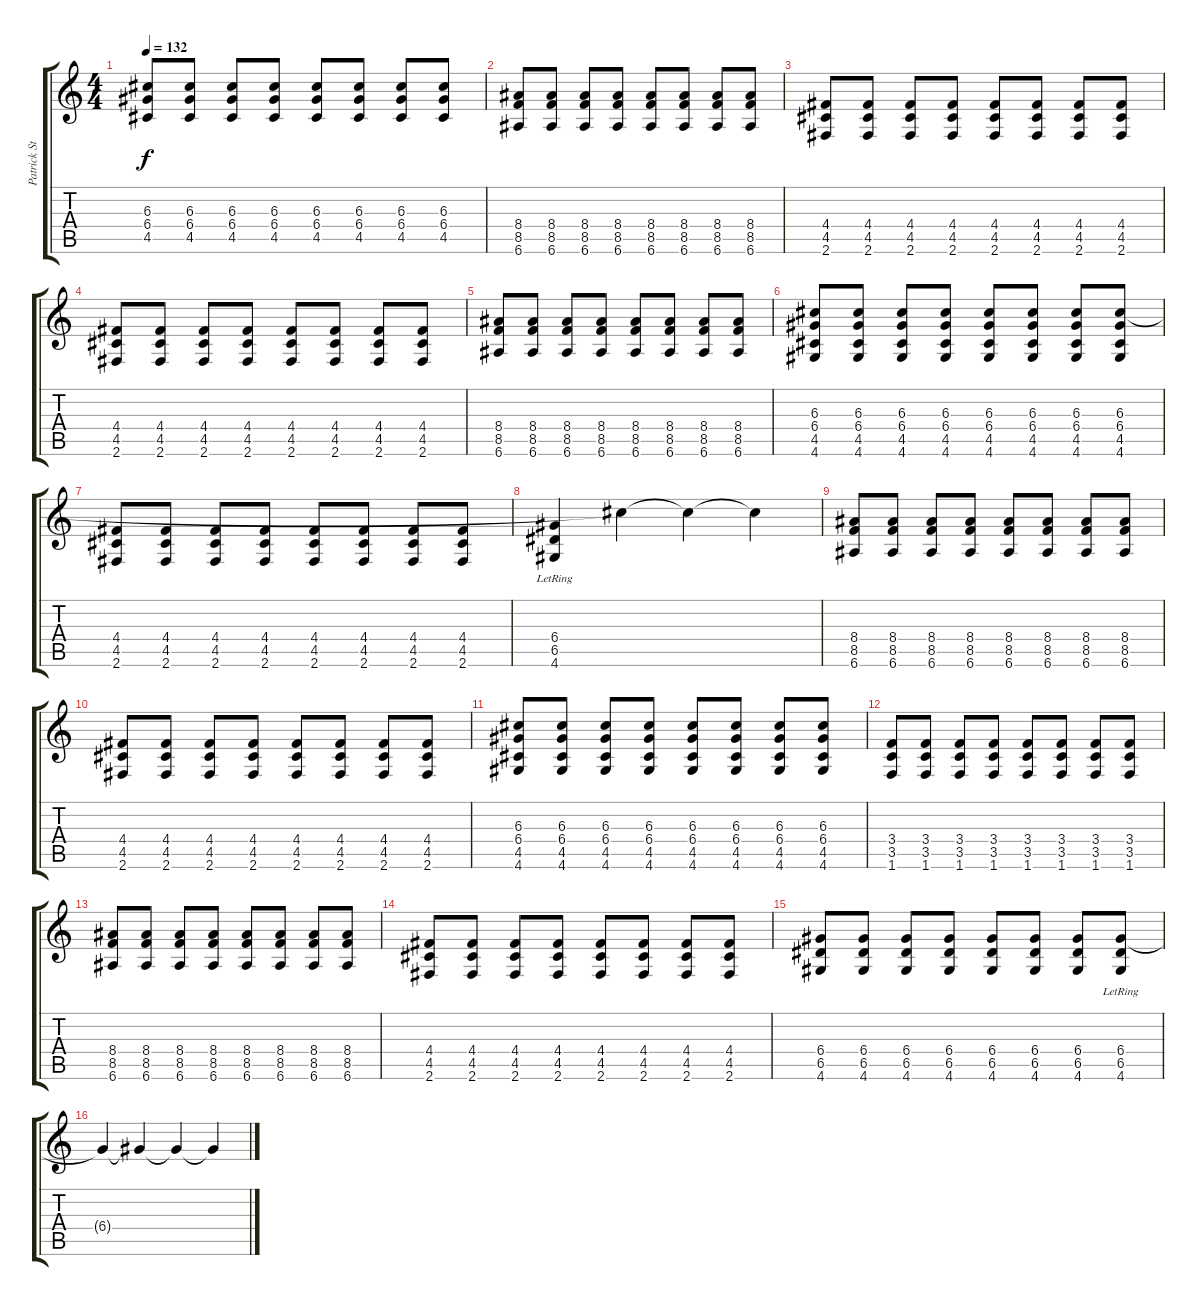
\track ("Patrick Stump" "Patrick St") {instrument distortionguitar}
\staff {score tabs}
\tuning (E4 B3 G3 D3 A2 E2) {hide}
\ts (4 4)
\tempo 132
\clef g2
\ks c
(6.3 6.4 4.5).8{dy f} (6.3 6.4 4.5).8 (6.3 6.4 4.5).8 (6.3 6.4 4.5).8 (6.3 6.4 4.5).8 (6.3 6.4 4.5).8 (6.3 6.4 4.5).8 (6.3 6.4 4.5).8 |
(8.4 8.5 6.6).8 (8.4 8.5 6.6).8 (8.4 8.5 6.6).8 (8.4 8.5 6.6).8 (8.4 8.5 6.6).8 (8.4 8.5 6.6).8 (8.4 8.5 6.6).8 (8.4 8.5 6.6).8 |
(4.4 4.5 2.6).8 (4.4 4.5 2.6).8 (4.4 4.5 2.6).8 (4.4 4.5 2.6).8 (4.4 4.5 2.6).8 (4.4 4.5 2.6).8 (4.4 4.5 2.6).8 (4.4 4.5 2.6).8 |
(4.4 4.5 2.6).8 (4.4 4.5 2.6).8 (4.4 4.5 2.6).8 (4.4 4.5 2.6).8 (4.4 4.5 2.6).8 (4.4 4.5 2.6).8 (4.4 4.5 2.6).8 (4.4 4.5 2.6).8 |
(8.4 8.5 6.6).8 (8.4 8.5 6.6).8 (8.4 8.5 6.6).8 (8.4 8.5 6.6).8 (8.4 8.5 6.6).8 (8.4 8.5 6.6).8 (8.4 8.5 6.6).8 (8.4 8.5 6.6).8 |
(6.3 6.4 4.5 4.6).8 (6.3 6.4 4.5 4.6).8 (6.3 6.4 4.5 4.6).8 (6.3 6.4 4.5 4.6).8 (6.3 6.4 4.5 4.6).8 (6.3 6.4 4.5 4.6).8 (6.3 6.4 4.5 4.6).8 (6.3 6.4 4.5 4.6).8 |
(4.4 4.5 2.6).8 (4.4 4.5 2.6).8 (4.4 4.5 2.6).8 (4.4 4.5 2.6).8 (4.4 4.5 2.6).8 (4.4 4.5 2.6).8 (4.4 4.5 2.6).8 (4.4 4.5 2.6).8 |
(6.4{lr} 6.5{lr} 4.6{lr}).4 6.3{t}.4 6.3{t}.4 6.3{t}.4 |
(8.4 8.5 6.6).8 (8.4 8.5 6.6).8 (8.4 8.5 6.6).8 (8.4 8.5 6.6).8 (8.4 8.5 6.6).8 (8.4 8.5 6.6).8 (8.4 8.5 6.6).8 (8.4 8.5 6.6).8 |
(4.4 4.5 2.6).8 (4.4 4.5 2.6).8 (4.4 4.5 2.6).8 (4.4 4.5 2.6).8 (4.4 4.5 2.6).8 (4.4 4.5 2.6).8 (4.4 4.5 2.6).8 (4.4 4.5 2.6).8 |
(6.3 6.4 4.5 4.6).8 (6.3 6.4 4.5 4.6).8 (6.3 6.4 4.5 4.6).8 (6.3 6.4 4.5 4.6).8 (6.3 6.4 4.5 4.6).8 (6.3 6.4 4.5 4.6).8 (6.3 6.4 4.5 4.6).8 (6.3 6.4 4.5 4.6).8 |
(3.4 3.5 1.6).8 (3.4 3.5 1.6).8 (3.4 3.5 1.6).8 (3.4 3.5 1.6).8 (3.4 3.5 1.6).8 (3.4 3.5 1.6).8 (3.4 3.5 1.6).8 (3.4 3.5 1.6).8 |
(8.4 8.5 6.6).8 (8.4 8.5 6.6).8 (8.4 8.5 6.6).8 (8.4 8.5 6.6).8 (8.4 8.5 6.6).8 (8.4 8.5 6.6).8 (8.4 8.5 6.6).8 (8.4 8.5 6.6).8 |
(4.4 4.5 2.6).8 (4.4 4.5 2.6).8 (4.4 4.5 2.6).8 (4.4 4.5 2.6).8 (4.4 4.5 2.6).8 (4.4 4.5 2.6).8 (4.4 4.5 2.6).8 (4.4 4.5 2.6).8 |
(6.4 6.5 4.6).8 (6.4 6.5 4.6).8 (6.4 6.5 4.6).8 (6.4 6.5 4.6).8 (6.4 6.5 4.6).8 (6.4 6.5 4.6).8 (6.4 6.5 4.6).8 (6.4{lr} 6.5{lr} 4.6{lr}).8 |
6.4{t}.4 6.4{t}.4 6.4{t}.4 6.4{t}.4
